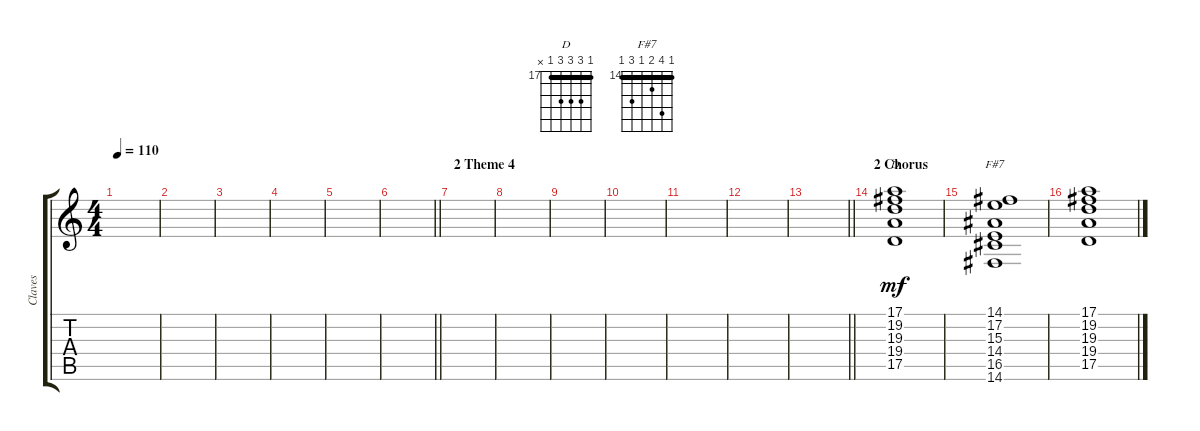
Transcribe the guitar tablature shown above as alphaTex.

\track ("Claves" "Claves") {instrument clavinet}
\staff {score tabs}
\tuning (E4 B3 G3 D3 A2 E2) {hide}
\chord ("D" 17 19 19 19 17 x) {firstfret 17 barre 17}
\chord ("F#7" 14 17 15 14 16 14) {firstfret 14 barre 14}
\ts (4 4)
\tempo 110
\clef g2
\ks c
|
|
|
|
|
\barLineRight lightlight
|
\section ("" "2 Theme 4")
|
|
|
|
|
|
\barLineRight lightlight
|
\section ("" "2 Chorus")
(17.1 19.2 19.3 19.4 17.5).1{ch "D" dy mf instrument drawbarorgan} |
(14.1 17.2 15.3 14.4 16.5 14.6).1{ch "F#7"} |
(17.1 19.2 19.3 19.4 17.5).1
